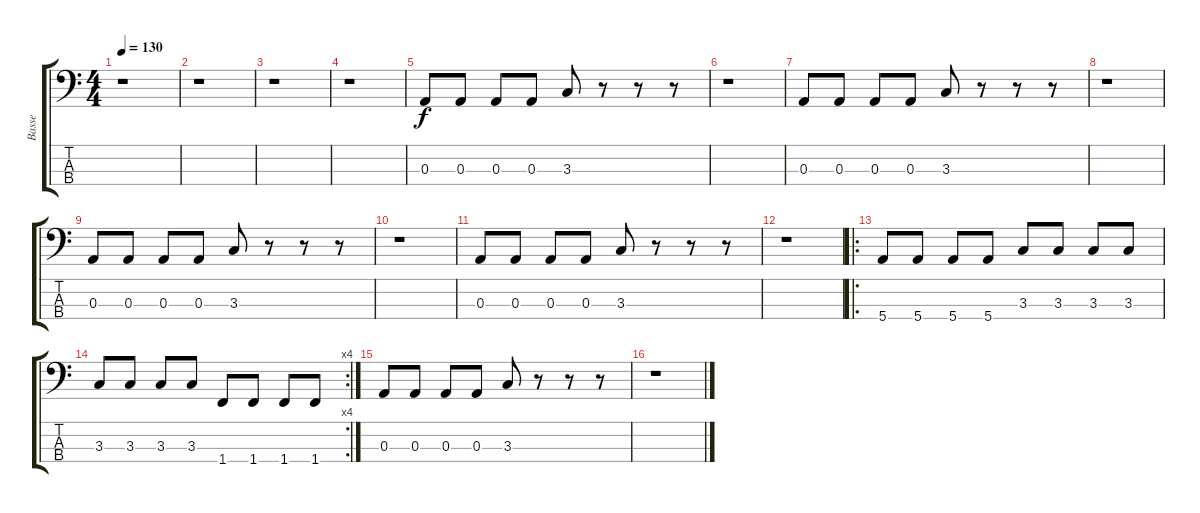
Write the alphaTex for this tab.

\track ("Basse" "Basse") {instrument electricbassfinger}
\staff {score tabs}
\tuning (G2 D2 A1 E1) {hide}
\ts (4 4)
\tempo 130
\clef f4
\ks c
r.1{dy f instrument electricbassfinger} |
r.1 |
r.1 |
r.1 |
0.3.8 0.3.8 0.3.8 0.3.8 3.3.8 r.8 r.8 r.8 |
r.1 |
0.3.8 0.3.8 0.3.8 0.3.8 3.3.8 r.8 r.8 r.8 |
r.1 |
0.3.8 0.3.8 0.3.8 0.3.8 3.3.8 r.8 r.8 r.8 |
r.1 |
0.3.8 0.3.8 0.3.8 0.3.8 3.3.8 r.8 r.8 r.8 |
r.1 |
\ro
5.4.8 5.4.8 5.4.8 5.4.8 3.3.8 3.3.8 3.3.8 3.3.8 |
\rc 4
3.3.8 3.3.8 3.3.8 3.3.8 1.4.8 1.4.8 1.4.8 1.4.8 |
0.3.8 0.3.8 0.3.8 0.3.8 3.3.8 r.8 r.8 r.8 |
r.1
